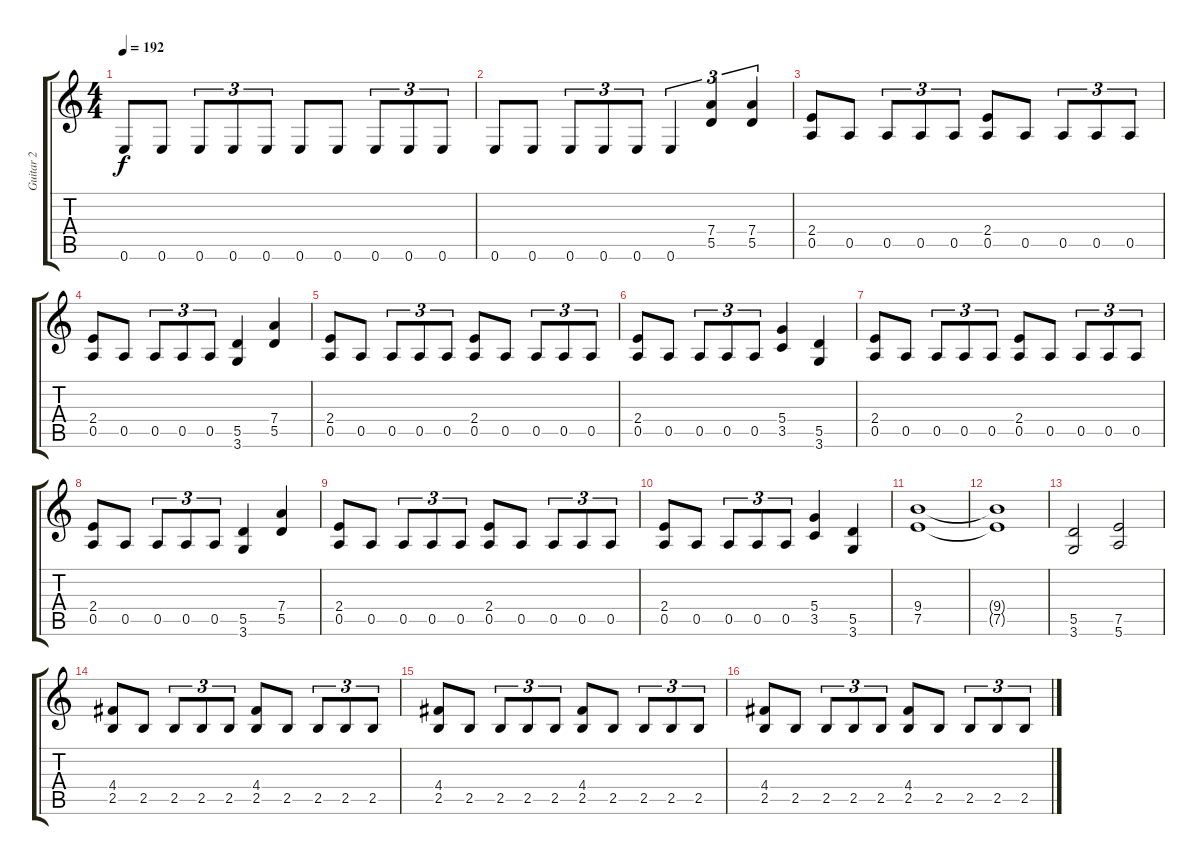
\track ("Guitar 2" "Guitar 2") {instrument overdrivenguitar}
\staff {score tabs}
\tuning (E4 B3 G3 D3 A2 E2) {hide}
\ts (4 4)
\tempo 192
\clef g2
\ks c
0.6.8{dy f} 0.6.8 0.6.8{tu (3 2)} 0.6.8{tu (3 2)} 0.6.8{tu (3 2)} 0.6.8 0.6.8 0.6.8{tu (3 2)} 0.6.8{tu (3 2)} 0.6.8{tu (3 2)} |
0.6.8 0.6.8 0.6.8{tu (3 2)} 0.6.8{tu (3 2)} 0.6.8{tu (3 2)} 0.6.4{tu (3 2)} (7.4 5.5).4{tu (3 2)} (7.4 5.5).4{tu (3 2)} |
(2.4 0.5).8 0.5.8 0.5.8{tu (3 2)} 0.5.8{tu (3 2)} 0.5.8{tu (3 2)} (2.4 0.5).8 0.5.8 0.5.8{tu (3 2)} 0.5.8{tu (3 2)} 0.5.8{tu (3 2)} |
(2.4 0.5).8 0.5.8 0.5.8{tu (3 2)} 0.5.8{tu (3 2)} 0.5.8{tu (3 2)} (5.5 3.6).4 (7.4 5.5).4 |
(2.4 0.5).8 0.5.8 0.5.8{tu (3 2)} 0.5.8{tu (3 2)} 0.5.8{tu (3 2)} (2.4 0.5).8 0.5.8 0.5.8{tu (3 2)} 0.5.8{tu (3 2)} 0.5.8{tu (3 2)} |
(2.4 0.5).8 0.5.8 0.5.8{tu (3 2)} 0.5.8{tu (3 2)} 0.5.8{tu (3 2)} (5.4 3.5).4 (5.5 3.6).4 |
(2.4 0.5).8 0.5.8 0.5.8{tu (3 2)} 0.5.8{tu (3 2)} 0.5.8{tu (3 2)} (2.4 0.5).8 0.5.8 0.5.8{tu (3 2)} 0.5.8{tu (3 2)} 0.5.8{tu (3 2)} |
(2.4 0.5).8 0.5.8 0.5.8{tu (3 2)} 0.5.8{tu (3 2)} 0.5.8{tu (3 2)} (5.5 3.6).4 (7.4 5.5).4 |
(2.4 0.5).8 0.5.8 0.5.8{tu (3 2)} 0.5.8{tu (3 2)} 0.5.8{tu (3 2)} (2.4 0.5).8 0.5.8 0.5.8{tu (3 2)} 0.5.8{tu (3 2)} 0.5.8{tu (3 2)} |
(2.4 0.5).8 0.5.8 0.5.8{tu (3 2)} 0.5.8{tu (3 2)} 0.5.8{tu (3 2)} (5.4 3.5).4 (5.5 3.6).4 |
(9.4 7.5).1 |
(9.4{t} 7.5{t}).1 |
(5.5 3.6).2 (7.5 5.6).2 |
(4.4 2.5).8 2.5.8 2.5.8{tu (3 2)} 2.5.8{tu (3 2)} 2.5.8{tu (3 2)} (4.4 2.5).8 2.5.8 2.5.8{tu (3 2)} 2.5.8{tu (3 2)} 2.5.8{tu (3 2)} |
(4.4 2.5).8 2.5.8 2.5.8{tu (3 2)} 2.5.8{tu (3 2)} 2.5.8{tu (3 2)} (4.4 2.5).8 2.5.8 2.5.8{tu (3 2)} 2.5.8{tu (3 2)} 2.5.8{tu (3 2)} |
(4.4 2.5).8 2.5.8 2.5.8{tu (3 2)} 2.5.8{tu (3 2)} 2.5.8{tu (3 2)} (4.4 2.5).8 2.5.8 2.5.8{tu (3 2)} 2.5.8{tu (3 2)} 2.5.8{tu (3 2)}
